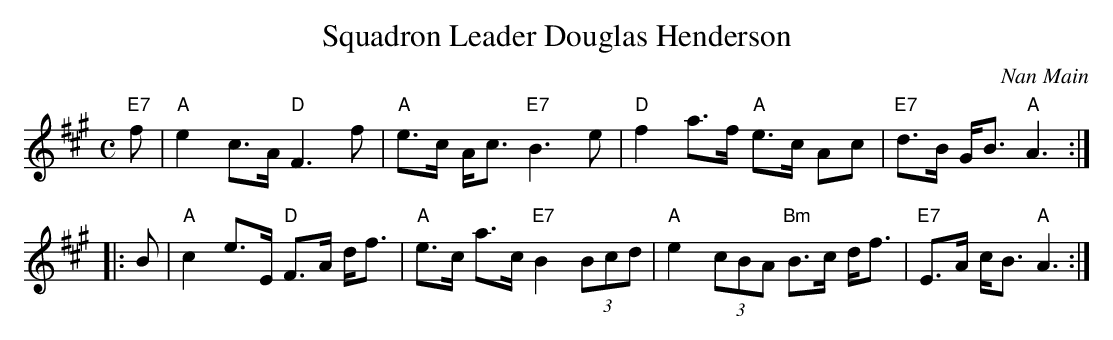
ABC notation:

X:1
T: Squadron Leader Douglas Henderson
C: Nan Main
M: C
L: 1/16
K: A
"E7"f2 \
| "A"e4 c3A "D"F6 f2 | "A"e3c Ac3 "E7"B6 e2 \
| "D"f4 a3f "A"e3c A2c2 | "E7"d3B GB3 "A"A6 :|
|: B2 \
| "A"c4 e3E "D"F3A df3 | "A"e3c a3c "E7"B4 (3B2c2d2 \
| "A"e4 (3c2B2A2 "Bm"B3c df3 | "E7"E3A cB3 "A"A6 :|
